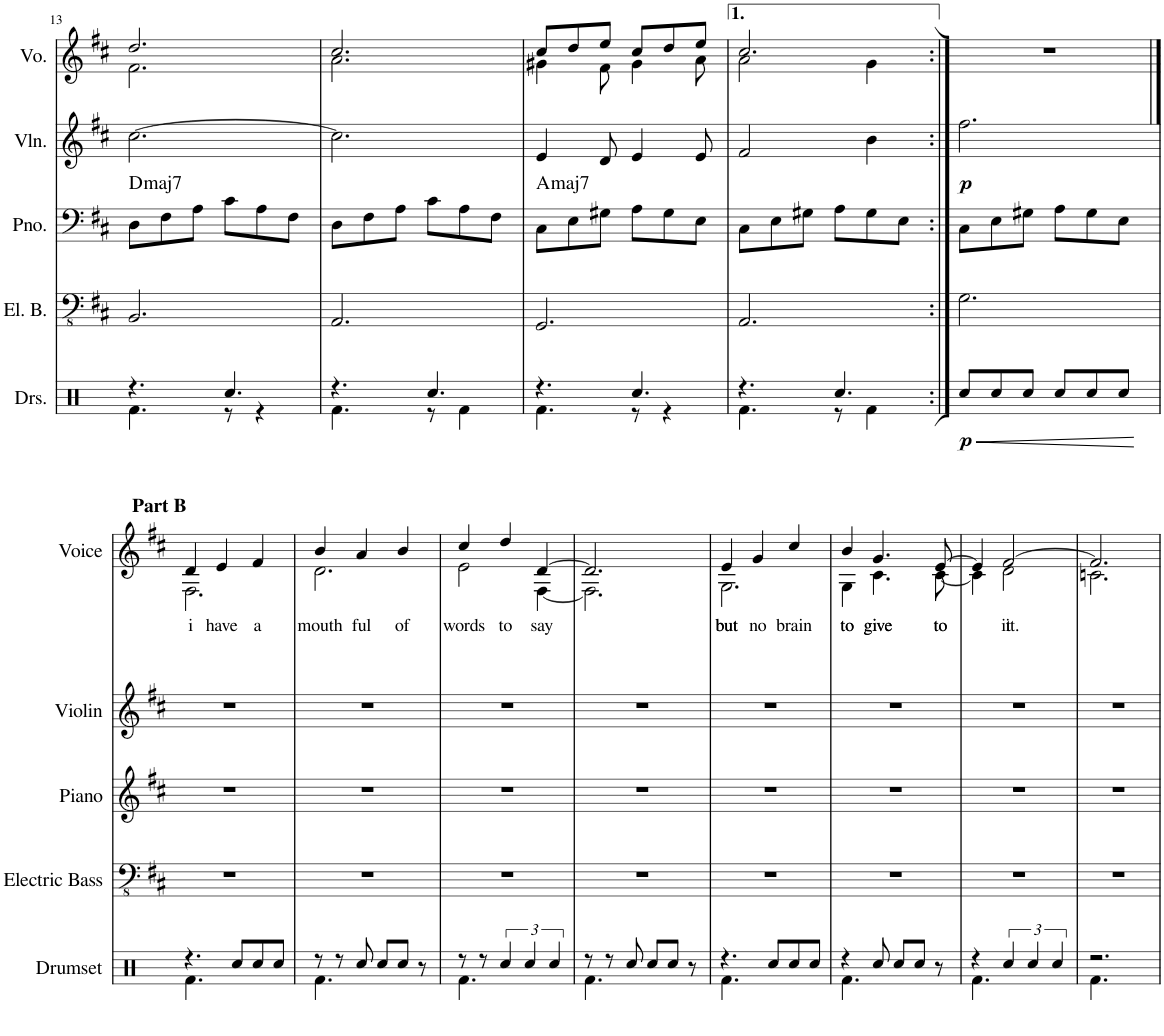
**kern	**kern	**harte	**kern	**dynam	**kern	**text
*part4	*part3	*part3	*part2	*part2	*part1	*part1
*staff4	*staff3	*	*staff2	*staff2	*staff1	*staff1
*I"Electric Bass	*I"Piano	*	*I"Violin	*	*I"Voice	*
*I'El. B.	*I'Pno.	*	*I'Vln.	*	*I'Vo.	*
!!LO:PB:g=z
*clefFv4	*clefF4	*	*clefG2	*	*clefG2	*
*k[f#c#]	*k[f#c#]	*	*k[f#c#]	*	*k[f#c#]	*
*M6/8	*M6/8	*	*M6/8	*	*M6/8	*
=13	=13	=13	=13	=13	=13	=13
*	*	*	*	*	*^	*
!	!	!LO:H:kt=maj7	!	!	!	!	!
2.BBB/	8D\L	D:maj7	[2.cc#\	.	2.dd/	2.f#\	.
.	8F#\	.	.	.	.	.	.
.	8A\J	.	.	.	.	.	.
.	8c#\L	.	.	.	.	.	.
.	8A\	.	.	.	.	.	.
.	8F#\J	.	.	.	.	.	.
=14	=14	=14	=14	=14	=14	=14	=14
2.AAA/	8D\L	.	2.cc#\]	.	2.cc#/	2.a\	.
.	8F#\	.	.	.	.	.	.
.	8A\J	.	.	.	.	.	.
.	8c#\L	.	.	.	.	.	.
.	8A\	.	.	.	.	.	.
.	8F#\J	.	.	.	.	.	.
=15	=15	=15	=15	=15	=15	=15	=15
!	!	!LO:H:kt=maj7	!	!	!	!	!
2.GGG/	8C#\L	A:maj7	4e/	.	8cc#/L	4g#X\	.
.	8E\	.	.	.	8dd/	.	.
.	8G#X\J	.	8d/	.	8ee/J	8f#\	.
.	8A\L	.	4e/	.	8cc#/L	4g#\	.
.	8G#\	.	.	.	8dd/	.	.
.	8E\J	.	8e/	.	8ee/J	8a\	.
=16	=16	=16	=16	=16	=16	=16	=16
2.AAA/	8C#\L	.	2f#/	.	2.cc#/	2a\	.
.	8E\	.	.	.	.	.	.
.	8G#X\J	.	.	.	.	.	.
.	8A\L	.	.	.	.	.	.
.	8G#\	.	4b\	.	.	4g\	.
.	8E\J	.	.	.	.	.	.
*	*	*	*	*	*v	*v	*
=17:|!	=17:|!	=17:|!	=17:|!	=17:|!	=17:|!	=17:|!
!	!	!	!	!LO:DY:b	!	!
2.GG\	8C#\L	.	2.ff#\	p	2.r	.
.	8E\	.	.	.	.	.
.	8G#X\J	.	.	.	.	.
.	8A\L	.	.	.	.	.
.	8G#\	.	.	.	.	.
.	8E\J	.	.	.	.	.
!!LO:LB:g=z
!!LO:REH:place=s1:a:B:enc=none:fs=12:t=Part B
==1	==1	==1	==1	==1	==1	==1
*	*clefG2	*	*	*	*	*
*k[f#c#]	*k[f#c#]	*	*k[f#c#]	*	*k[f#c#]	*
!	!	!	!	!	!	!LO:LY:b
*	*	*	*	*	*^	*
2.r	2.r	.	2.r	.	4d/	2.F#\	i
!	!	!	!	!	!	!	!LO:LY:b
.	.	.	.	.	4e/	.	have
!	!	!	!	!	!	!	!LO:LY:b
.	.	.	.	.	4f#/	.	a
=2	=2	=2	=2	=2	=2	=2	=2
!	!	!	!	!	!	!	!LO:LY:b
2.r	2.r	.	2.r	.	4b/	2.d\	mouth
!	!	!	!	!	!	!	!LO:LY:b
.	.	.	.	.	4a/	.	ful
!	!	!	!	!	!	!	!LO:LY:b
.	.	.	.	.	4b/	.	of
=3	=3	=3	=3	=3	=3	=3	=3
!	!	!	!	!	!	!	!LO:LY:b
2.r	2.r	.	2.r	.	4cc#/	2e\	words
!	!	!	!	!	!	!	!LO:LY:b
.	.	.	.	.	4dd/	.	to
!	!	!	!	!	!	!	!LO:LY:b
.	.	.	.	.	[4d/	[4F#\	say
=4	=4	=4	=4	=4	=4	=4	=4
2.r	2.r	.	2.r	.	2.d/]	2.F#\]	.
=5	=5	=5	=5	=5	=5	=5	=5
!	!	!	!	!	!	!	!LO:LY:b
!	!	!	!	!	!	!	!LO:LY:b
2.r	2.r	.	2.r	.	4e/	2.G\	but
!	!	!	!	!	!	!	!LO:LY:b
.	.	.	.	.	4g/	.	no
!	!	!	!	!	!	!	!LO:LY:b
.	.	.	.	.	4cc#/	.	brain
=6	=6	=6	=6	=6	=6	=6	=6
!	!	!	!	!	!	!	!LO:LY:b
!	!	!	!	!	!	!	!LO:LY:b
2.r	2.r	.	2.r	.	4b/	4G\	to
!	!	!	!	!	!	!	!LO:LY:b
!	!	!	!	!	!	!	!LO:LY:b
.	.	.	.	.	4.g/	4.c#\	give
!	!	!	!	!	!	!	!LO:LY:b
!	!	!	!	!	!	!	!LO:LY:b
.	.	.	.	.	[8e/	[8c#\	to
=7	=7	=7	=7	=7	=7	=7	=7
2.r	2.r	.	2.r	.	4e/]	4c#\]	.
!	!	!	!	!	!	!	!LO:LY:b
!	!	!	!	!	!	!	!LO:LY:b
.	.	.	.	.	[2f#/	2d\	it.
=8	=8	=8	=8	=8	=8	=8	=8
2.r	2.r	.	2.r	.	2.f#/]	2.cn\	.
*	*	*	*	*	*v	*v	*
=	=	=	=	=	=	=
*-	*-	*-	*-	*-	*-	*-
